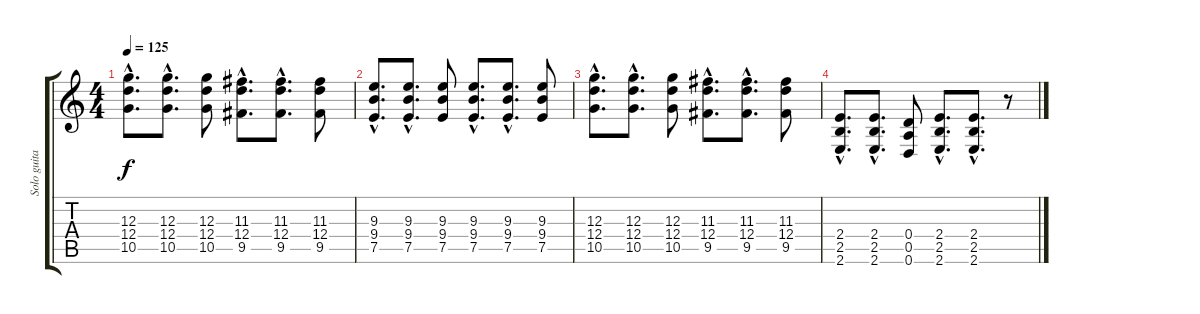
\track ("Solo guitar" "Solo guita") {instrument overdrivenguitar}
\staff {score tabs}
\tuning (E4 B3 G3 D3 A2 D2) {hide}
\ts (4 4)
\tempo 125
\clef g2
\ks c
(12.3{hac} 12.4{hac} 10.5{hac}).8{d dy f} (12.3{hac} 12.4{hac} 10.5{hac}).8{d} (12.3 12.4 10.5).8 (11.3{hac} 12.4{hac} 9.5{hac}).8{d} (11.3{hac} 12.4{hac} 9.5{hac}).8{d} (11.3 12.4 9.5).8 |
(9.3{hac} 9.4{hac} 7.5{hac}).8{d} (9.3{hac} 9.4{hac} 7.5{hac}).8{d} (9.3 9.4 7.5).8 (9.3{hac} 9.4{hac} 7.5{hac}).8{d} (9.3{hac} 9.4{hac} 7.5{hac}).8{d} (9.3 9.4 7.5).8 |
(12.3{hac} 12.4{hac} 10.5{hac}).8{d} (12.3{hac} 12.4{hac} 10.5{hac}).8{d} (12.3 12.4 10.5).8 (11.3{hac} 12.4{hac} 9.5{hac}).8{d} (11.3{hac} 12.4{hac} 9.5{hac}).8{d} (11.3 12.4 9.5).8 |
(2.4{hac} 2.5{hac} 2.6{hac}).8{d} (2.4{hac} 2.5{hac} 2.6{hac}).8{d} (0.4 0.5 0.6).8 (2.4{hac} 2.5{hac} 2.6{hac}).8{d} (2.4{hac} 2.5{hac} 2.6{hac}).8{d} r.8
